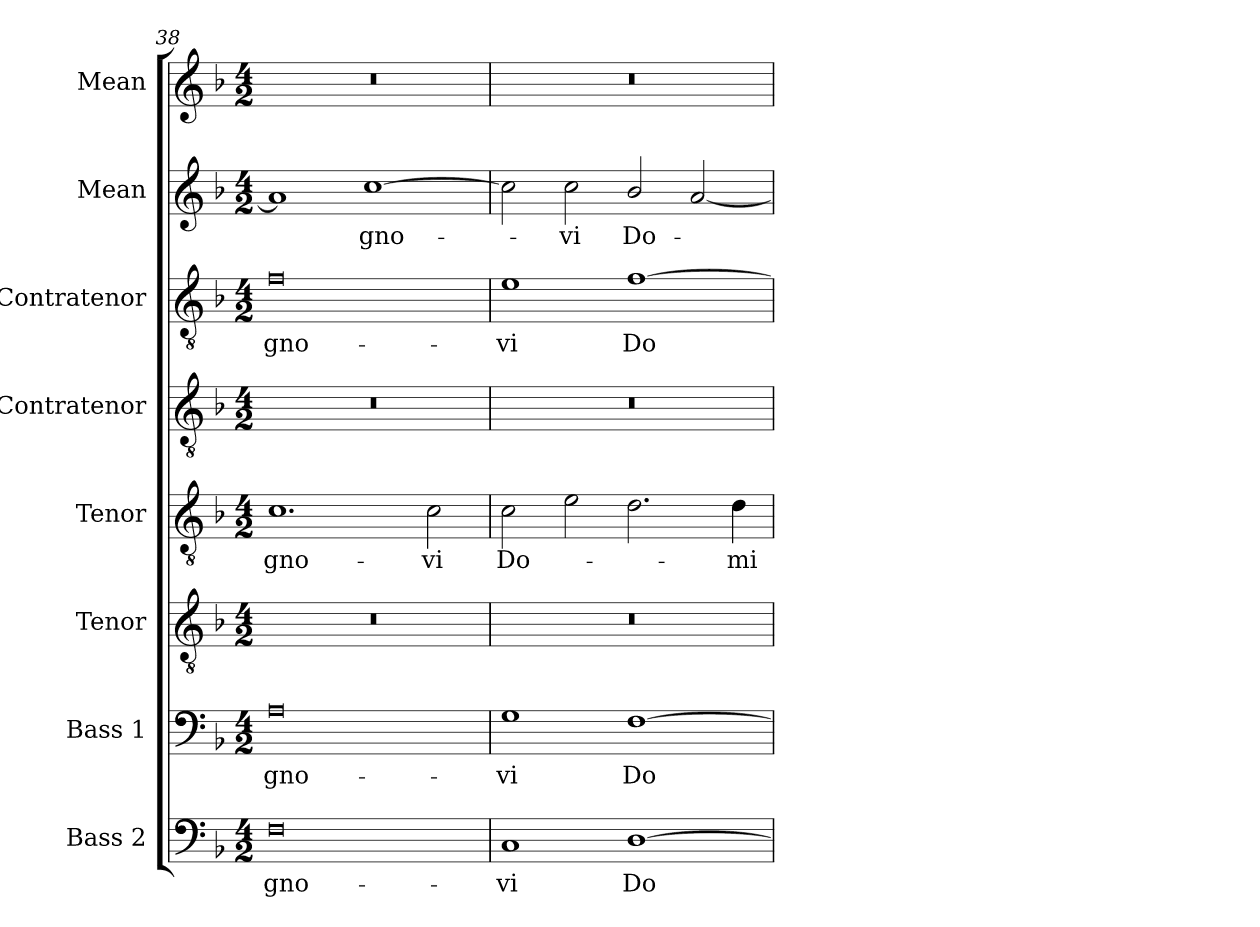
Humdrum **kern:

**kern	**text	**kern	**text	**kern	**kern	**text	**kern	**kern	**text	**kern	**text	**kern
*part8	*part8	*part7	*part7	*part6	*part5	*part5	*part4	*part3	*part3	*part2	*part2	*part1
*staff8	*staff8	*staff7	*staff7	*staff6	*staff5	*staff5	*staff4	*staff3	*staff3	*staff2	*staff2	*staff1
*I"Bass 2	*	*I"Bass 1	*	*I"Tenor	*I"Tenor	*	*I"Contratenor	*I"Contratenor	*	*I"Mean	*	*I"Mean
*I'B2.	*	*I'B1.	*	*I'T.	*I'T.	*	*I'Ct.	*I'Ct.	*	*I'M.	*	*I'M.
*clefF4	*	*clefF4	*	*clefGv2	*clefGv2	*	*clefGv2	*clefGv2	*	*clefG2	*	*clefG2
*	*	*	*	*ITrd7c12	*ITrd7c12	*	*ITrd7c12	*ITrd7c12	*	*	*	*
*k[b-]	*	*k[b-]	*	*k[b-]	*k[b-]	*	*k[b-]	*k[b-]	*	*k[b-]	*	*k[b-]
*F:	*	*F:	*	*F:	*F:	*	*F:	*F:	*	*F:	*	*F:
*M4/2	*	*M4/2	*	*M4/2	*M4/2	*	*M4/2	*M4/2	*	*M4/2	*	*M4/2
=38	=38	=38	=38	=38	=38	=38	=38	=38	=38	=38	=38	=38
!	!LO:LY:b:color=#000000	!	!	!	!	!	!	!	!	!	!	!
!	!	!	!LO:LY:b:color=#000000	!LO:N:vis=1	!	!	!	!	!	!	!	!
!	!	!	!	!	!	!LO:LY:b:color=#000000	!LO:N:vis=1	!	!	!	!	!
!	!	!	!	!	!	!	!	!	!LO:LY:b:color=#000000	!	!	!LO:N:vis=1
0Fi	-gno-	0Ai	-gno-	0r	1.Ci	-gno-	0r	0Fi	-gno-	1ai]	.	0r
!	!	!	!	!	!	!	!	!	!	!	!LO:LY:b:color=#000000	!
.	.	.	.	.	.	.	.	.	.	[1cci	-gno-	.
!	!	!	!	!	!	!LO:LY:b:color=#000000	!	!	!	!	!	!
.	.	.	.	.	2Ci\	-vi	.	.	.	.	.	.
=39	=39	=39	=39	=39	=39	=39	=39	=39	=39	=39	=39	=39
!	!LO:LY:b:color=#000000	!	!	!	!	!	!	!	!	!	!	!
!	!	!	!LO:LY:b:color=#000000	!LO:N:vis=1	!	!	!	!	!	!	!	!
!	!	!	!	!	!	!LO:LY:b:color=#000000	!LO:N:vis=1	!	!	!	!	!
!	!	!	!	!	!	!	!	!	!LO:LY:b:color=#000000	!	!	!LO:N:vis=1
1Ci	-vi	1Gi	-vi	0r	2Ci\	Do-	0r	1Ei	-vi	2cci\]	.	0r
!	!	!	!	!	!	!	!	!	!	!	!LO:LY:b:color=#000000	!
.	.	.	.	.	2Ei\	.	.	.	.	2cci\	-vi	.
!	!LO:LY:b:color=#000000	!	!	!	!	!	!	!	!	!	!	!
!	!	!	!LO:LY:b:color=#000000	!	!	!	!	!	!	!	!	!
!	!	!	!	!	!	!	!	!	!LO:LY:b:color=#000000	!	!	!
!	!	!	!	!	!	!	!	!	!	!	!LO:LY:b:color=#000000	!
[1Di	Do-	[1Fi	Do-	.	2.Di\	.	.	[1Fi	Do-	2b-i/	Do-	.
.	.	.	.	.	.	.	.	.	.	[2ai/	.	.
!	!	!	!	!	!	!LO:LY:b:color=#000000	!	!	!	!	!	!
.	.	.	.	.	4Di\	-mi-	.	.	.	.	.	.
=	=	=	=	=	=	=	=	=	=	=	=	=
*-	*-	*-	*-	*-	*-	*-	*-	*-	*-	*-	*-	*-
